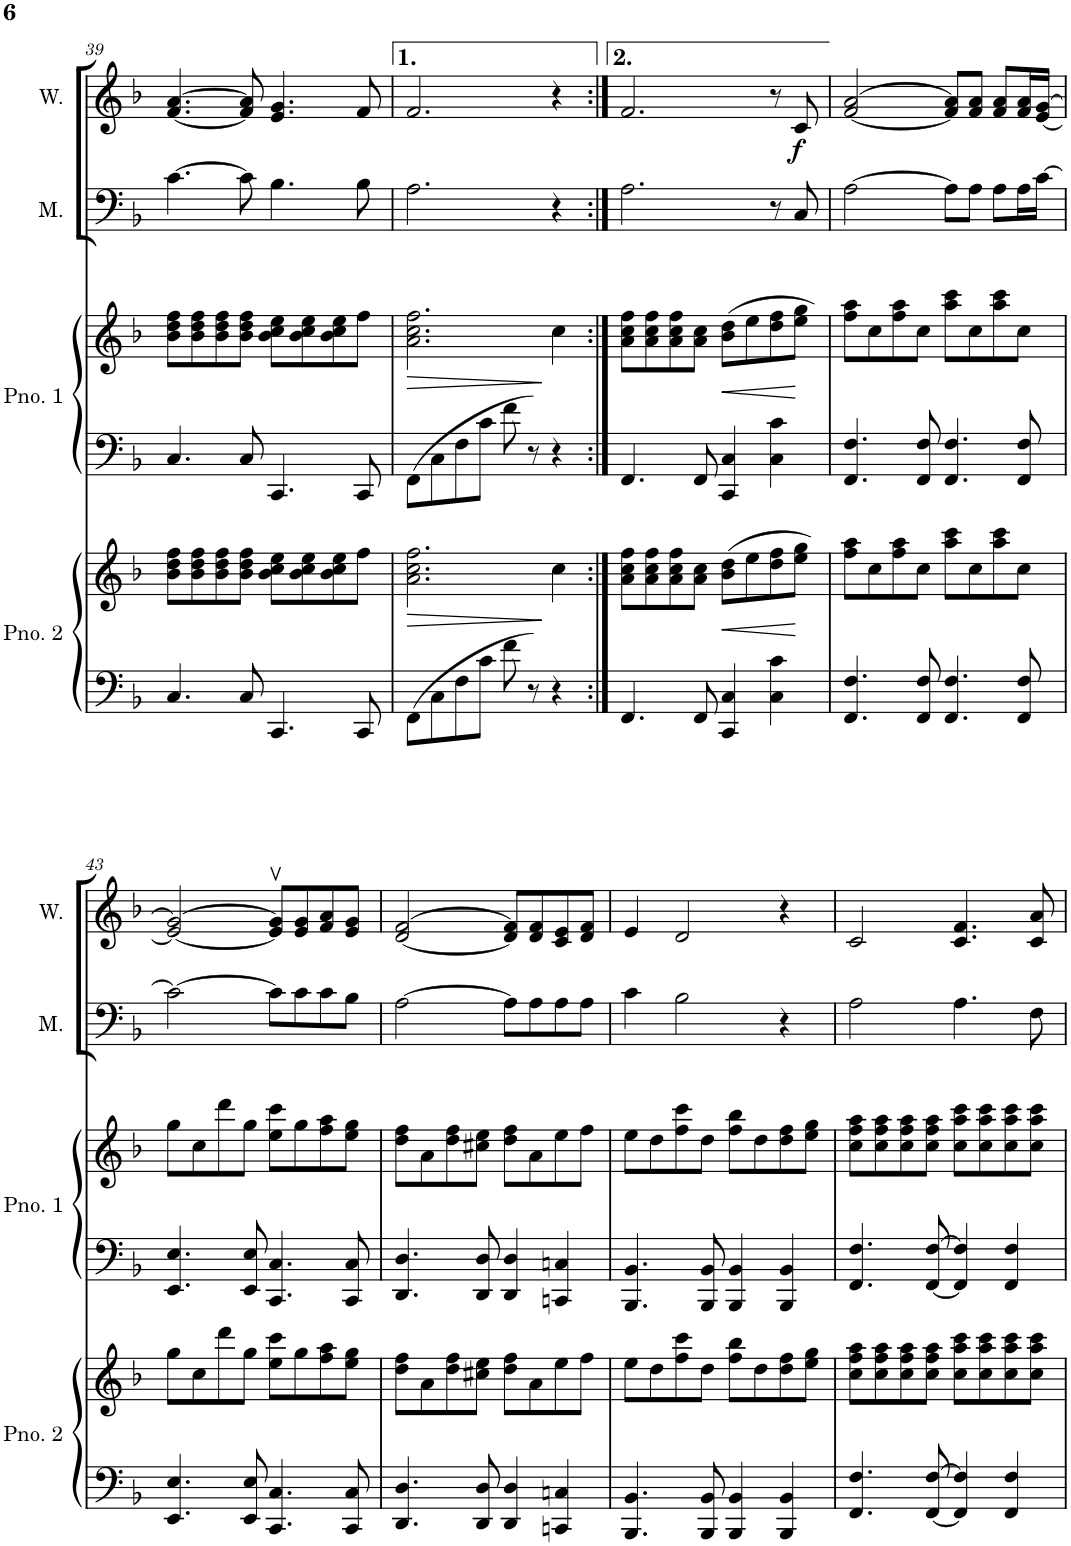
**kern	**kern	**dynam	**kern	**kern	**dynam	**kern	**kern	**dynam
*part4	*part4	*part4	*part3	*part3	*part3	*part2	*part1	*part1
*staff6	*staff5	*staff5/6	*staff4	*staff3	*staff3/4	*staff2	*staff1	*staff1
*I"Piano 2	*	*	*I"Piano 1	*	*	*I"Men	*I"Women	*
*I'Pno. 2	*	*	*I'Pno. 1	*	*	*I'M.	*I'W.	*
!!LO:PB:g=z
*clefF4	*clefG2	*	*clefF4	*clefG2	*	*clefF4	*clefG2	*
*k[b-]	*k[b-]	*	*k[b-]	*k[b-]	*	*k[b-]	*k[b-]	*
*M4/4	*M4/4	*	*M4/4	*M4/4	*	*M4/4	*M4/4	*
=39	=39	=39	=39	=39	=39	=39	=39	=39
4.C/	8b-\ 8dd\ 8ff\L	.	4.C/	8b-\ 8dd\ 8ff\L	.	[4.c\	[4.f/ [4.a/	.
.	8b-\ 8dd\ 8ff\	.	.	8b-\ 8dd\ 8ff\	.	.	.	.
.	8b-\ 8dd\ 8ff\	.	.	8b-\ 8dd\ 8ff\	.	.	.	.
8C/	8b-\ 8dd\ 8ff\J	.	8C/	8b-\ 8dd\ 8ff\J	.	8c\]	8f/] 8a/]	.
4.CC/	8b-\ 8cc\ 8ee\L	.	4.CC/	8b-\ 8cc\ 8ee\L	.	4.B-\	4.e/ 4.g/	.
.	8b-\ 8cc\ 8ee\	.	.	8b-\ 8cc\ 8ee\	.	.	.	.
.	8b-\ 8cc\ 8ee\	.	.	8b-\ 8cc\ 8ee\	.	.	.	.
8CC/	8ff\J	.	8CC/	8ff\J	.	8B-\	8f/	.
=40	=40	=40	=40	=40	=40	=40	=40	=40
!	!	!LO:HP:b	!	!	!LO:HP:b	!	!	!
8FF\L	2.a\ 2.cc\ 2.ff\	>	8FF\L	2.a\ 2.cc\ 2.ff\	>	2.A\	2.f/	.
8C\	.	.	8C\	.	.	.	.	.
8F\	.	.	8F\	.	.	.	.	.
8c\J	.	.	8c\J	.	.	.	.	.
8f\	.	.	8f\	.	.	.	.	.
8r	.	.	8r	.	.	.	.	.
4r	4cc\	]	4r	4cc\	]	4r	4r	.
=41:|!	=41:|!	=41:|!	=41:|!	=41:|!	=41:|!	=41:|!	=41:|!	=41:|!
4.FF/	8a\ 8cc\ 8ff\L	.	4.FF/	8a\ 8cc\ 8ff\L	.	2.A\	2.f/	.
.	8a\ 8cc\ 8ff\	.	.	8a\ 8cc\ 8ff\	.	.	.	.
.	8a\ 8cc\ 8ff\	.	.	8a\ 8cc\ 8ff\	.	.	.	.
8FF/	8a\ 8cc\J	.	8FF/	8a\ 8cc\J	.	.	.	.
!	!	!LO:HP:b	!	!	!LO:HP:b	!	!	!
4CC/ 4C/	(8b-\ 8dd\L	<	4CC/ 4C/	(8b-\ 8dd\L	<	.	.	.
.	8ee\)	.	.	8ee\	.	.	.	.
4C\ 4c\	8dd\ 8ff\	.	4C\ 4c\	8dd\ 8ff\	.	8r	8r	.
!	!	!	!	!	!	!	!	!LO:DY:b
.	8ee\ 8gg\J	.	.	8ee\ 8gg\J)	.	8C/	8c/	f
.	.	[	.	.	[	.	.	.
=42	=42	=42	=42	=42	=42	=42	=42	=42
4.FF/ 4.F/	8ff\ 8aa\L	.	4.FF/ 4.F/	8ff\ 8aa\L	.	[2A\	[2f/ [2a/	.
.	8cc\	.	.	8cc\	.	.	.	.
.	8ff\ 8aa\	.	.	8ff\ 8aa\	.	.	.	.
8FF/ 8F/	8cc\J	.	8FF/ 8F/	8cc\J	.	.	.	.
4.FF/ 4.F/	8aa\ 8ccc\L	.	4.FF/ 4.F/	8aa\ 8ccc\L	.	8A\L]	8f/] 8a/]L	.
.	8cc\	.	.	8cc\	.	8A\J	8f/ 8a/J	.
.	8aa\ 8ccc\	.	.	8aa\ 8ccc\	.	8A\L	8f/ 8a/L	.
8FF/ 8F/	8cc\J	.	8FF/ 8F/	8cc\J	.	16A\L	16f/ 16a/L	.
.	.	.	.	.	.	[16c\JJ	[16e/ [16g/JJ	.
!!LO:LB:g=z
=43	=43	=43	=43	=43	=43	=43	=43	=43
4.EE/ 4.E/	8gg\L	.	4.EE/ 4.E/	8gg\L	.	2c\_	2e/_ 2g/_	.
.	8cc\	.	.	8cc\	.	.	.	.
.	8ddd\	.	.	8ddd\	.	.	.	.
8EE/ 8E/	8gg\J	.	8EE/ 8E/	8gg\J	.	.	.	.
4.CC/ 4.C/	8ee\ 8ccc\L	.	4.CC/ 4.C/	8ee\ 8ccc\L	.	8c\L]	8e/]v 8g/]vL	.
.	8gg\	.	.	8gg\	.	8c\	8e/ 8g/	.
.	8ff\ 8aa\	.	.	8ff\ 8aa\	.	8c\	8f/ 8a/	.
8CC/ 8C/	8ee\ 8gg\J	.	8CC/ 8C/	8ee\ 8gg\J	.	8B-\J	8e/ 8g/J	.
=44	=44	=44	=44	=44	=44	=44	=44	=44
4.DD/ 4.D/	8dd\ 8ff\L	.	4.DD/ 4.D/	8dd\ 8ff\L	.	[2A\	[2d/ [2f/	.
.	8a\	.	.	8a\	.	.	.	.
.	8dd\ 8ff\	.	.	8dd\ 8ff\	.	.	.	.
8DD/ 8D/	8cc#X\ 8ee\J	.	8DD/ 8D/	8cc#X\ 8ee\J	.	.	.	.
4DD/ 4D/	8dd\ 8ff\L	.	4DD/ 4D/	8dd\ 8ff\L	.	8A\L]	8d/] 8f/]L	.
.	8a\	.	.	8a\	.	8A\	8d/ 8f/	.
4CCn/ 4Cn/	8ee\	.	4CCn/ 4Cn/	8ee\	.	8A\	8c/ 8e/	.
.	8ff\J	.	.	8ff\J	.	8A\J	8d/ 8f/J	.
=45	=45	=45	=45	=45	=45	=45	=45	=45
4.BBB-/ 4.BB-/	8ee\L	.	4.BBB-/ 4.BB-/	8ee\L	.	4c\	4e/	.
.	8dd\	.	.	8dd\	.	.	.	.
.	8ff\ 8ccc\	.	.	8ff\ 8ccc\	.	2B-\	2d/	.
8BBB-/ 8BB-/	8dd\J	.	8BBB-/ 8BB-/	8dd\J	.	.	.	.
4BBB-/ 4BB-/	8ff\ 8bb-\L	.	4BBB-/ 4BB-/	8ff\ 8bb-\L	.	.	.	.
.	8dd\	.	.	8dd\	.	.	.	.
4BBB-/ 4BB-/	8dd\ 8ff\	.	4BBB-/ 4BB-/	8dd\ 8ff\	.	4r	4r	.
.	8ee\ 8gg\J	.	.	8ee\ 8gg\J	.	.	.	.
=46	=46	=46	=46	=46	=46	=46	=46	=46
4.FF/ 4.F/	8cc\ 8ff\ 8aa\L	.	4.FF/ 4.F/	8cc\ 8ff\ 8aa\L	.	2A\	2c/	.
.	8cc\ 8ff\ 8aa\	.	.	8cc\ 8ff\ 8aa\	.	.	.	.
.	8cc\ 8ff\ 8aa\	.	.	8cc\ 8ff\ 8aa\	.	.	.	.
[8FF/ [8F/	8cc\ 8ff\ 8aa\J	.	[8FF/ [8F/	8cc\ 8ff\ 8aa\J	.	.	.	.
4FF/] 4F/]	8cc\ 8aa\ 8ccc\L	.	4FF/] 4F/]	8cc\ 8aa\ 8ccc\L	.	4.A\	4.c/ 4.f/	.
.	8cc\ 8aa\ 8ccc\	.	.	8cc\ 8aa\ 8ccc\	.	.	.	.
4FF/ 4F/	8cc\ 8aa\ 8ccc\	.	4FF/ 4F/	8cc\ 8aa\ 8ccc\	.	.	.	.
.	8cc\ 8aa\ 8ccc\J	.	.	8cc\ 8aa\ 8ccc\J	.	8F\	8c/ 8a/	.
=	=	=	=	=	=	=	=	=
*-	*-	*-	*-	*-	*-	*-	*-	*-
